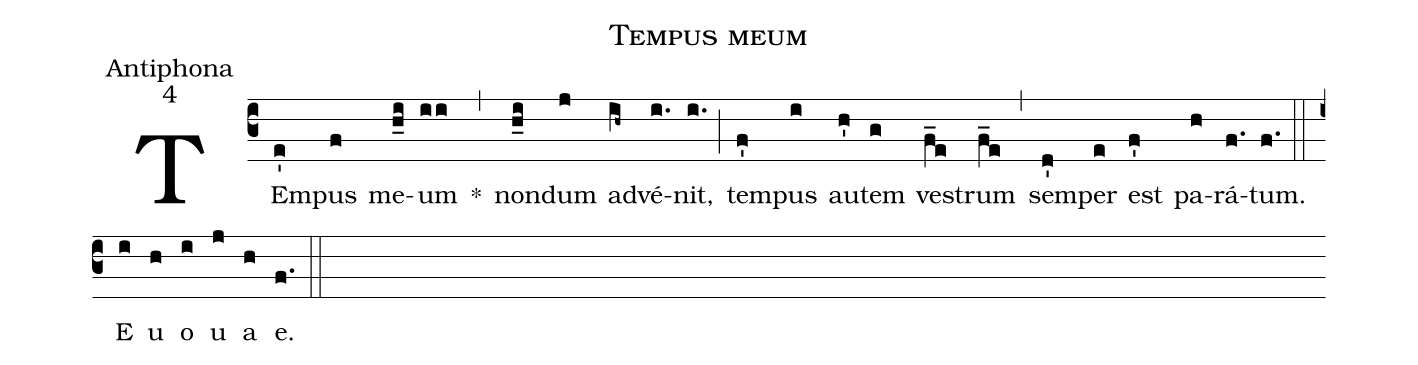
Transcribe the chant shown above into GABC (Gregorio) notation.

name:Tempus meum;
office-part:Antiphona;
mode:4;
%%
(c3) TEm(e')pus(f) me(h_i)um(ii) *(,) non(h_i)dum(j) ad(ih~)vé(i.)nit,(i.) (;) tem(f')pus(i) au(h')tem(g) ve(f_e)strum(f_e) (,) sem(d')per(e) est(f') pa(h)rá(f.)tum.(f.) (::) E(i) u(h) o(i) u(j) a(h) e.(f.) (::)
